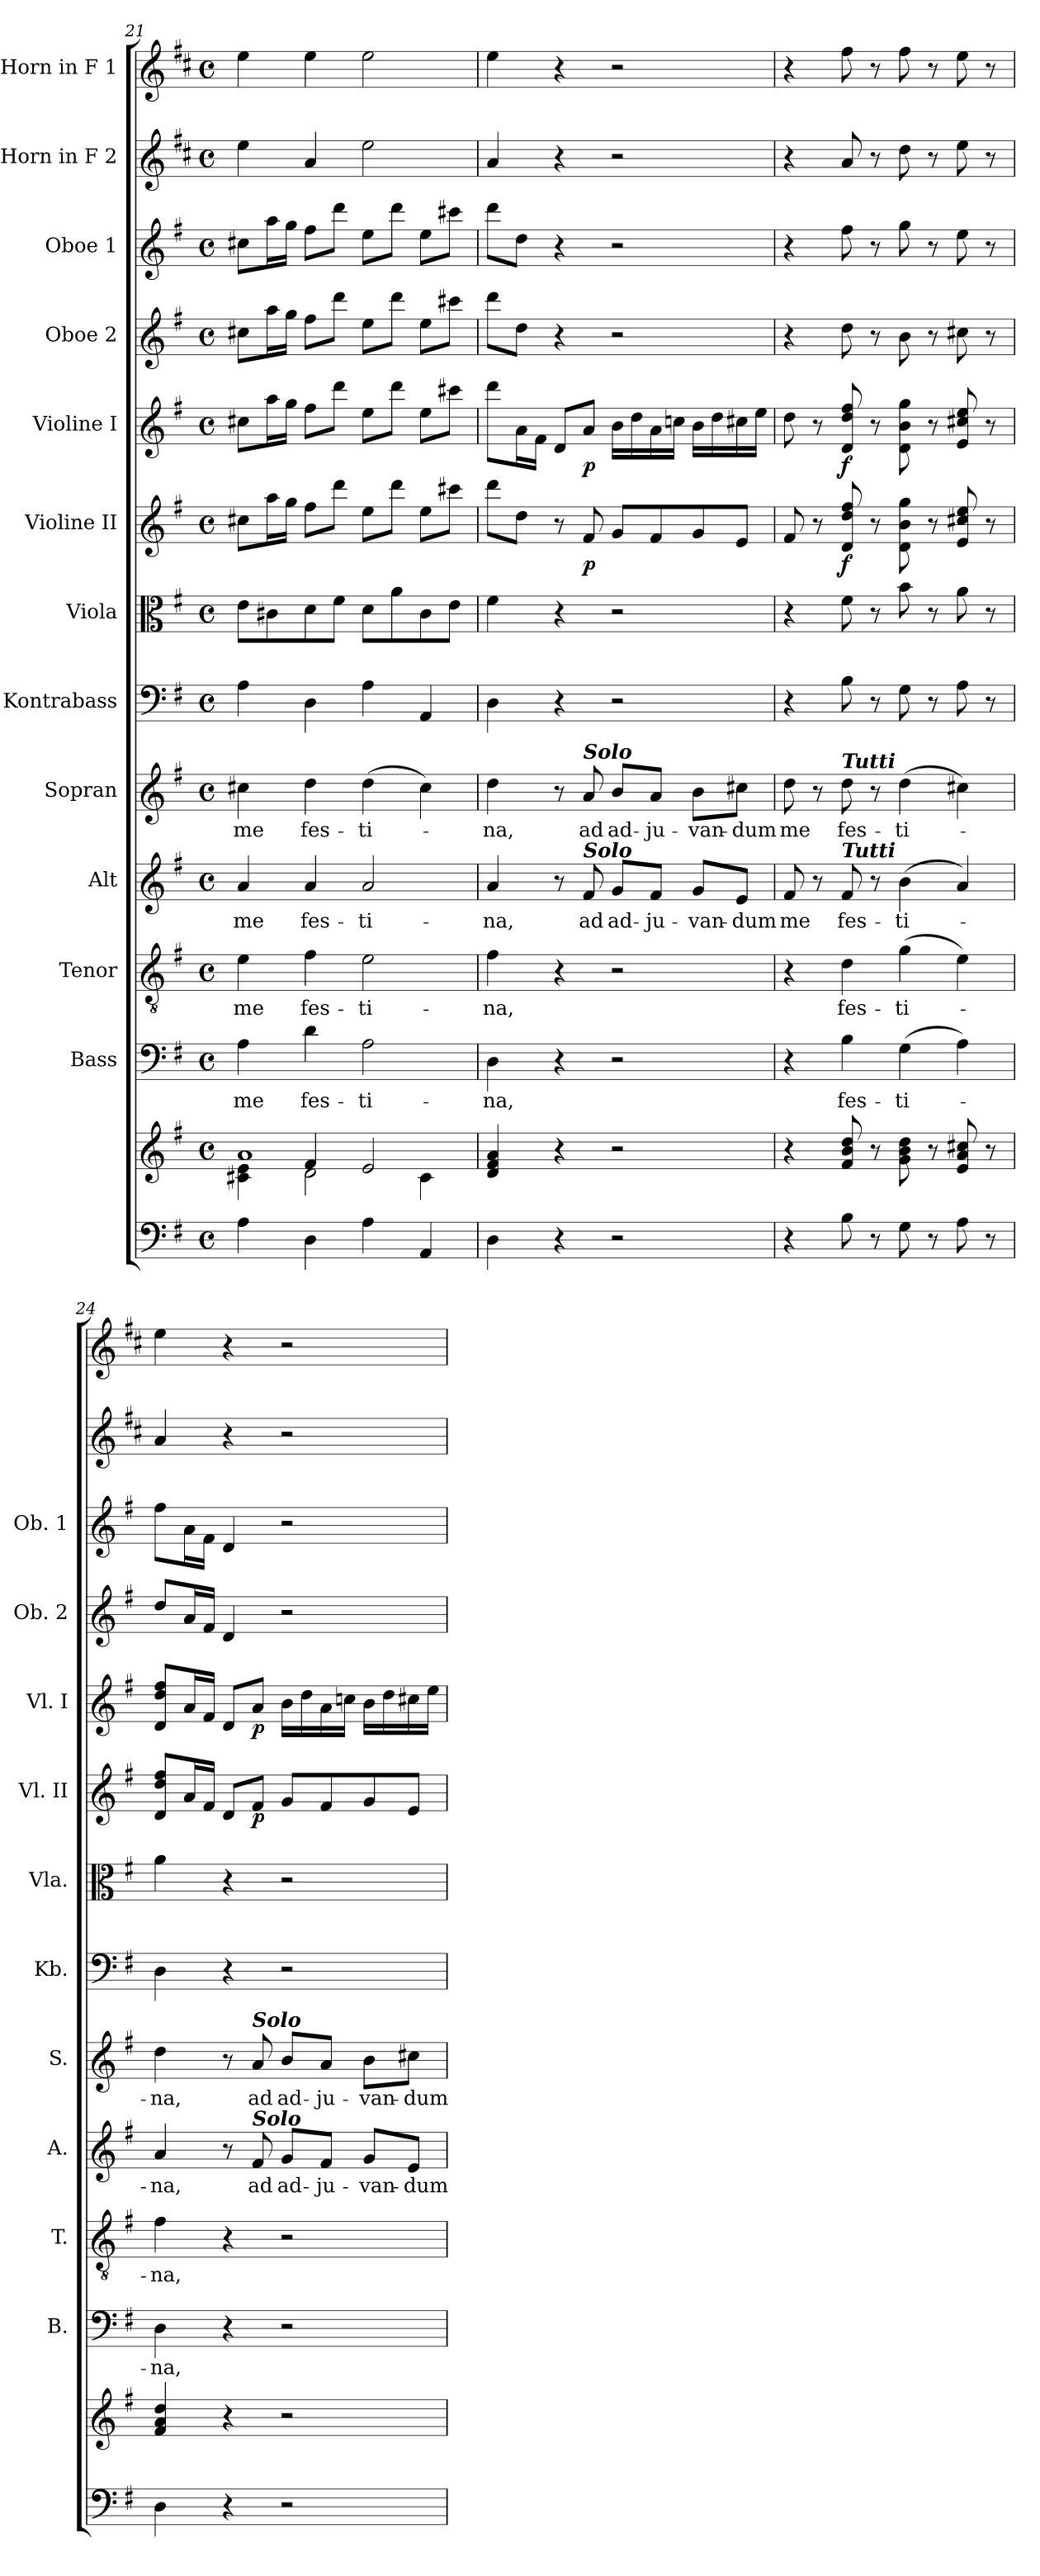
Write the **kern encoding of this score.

**kern	**kern	**kern	**text	**kern	**text	**kern	**text	**kern	**text	**kern	**kern	**kern	**dynam	**kern	**dynam	**kern	**kern	**kern	**kern
*part13	*part13	*part12	*part12	*part11	*part11	*part10	*part10	*part9	*part9	*part8	*part7	*part6	*part6	*part5	*part5	*part4	*part3	*part2	*part1
*staff14	*staff13	*staff12	*staff12	*staff11	*staff11	*staff10	*staff10	*staff9	*staff9	*staff8	*staff7	*staff6	*staff6	*staff5	*staff5	*staff4	*staff3	*staff2	*staff1
*	*	*I"Bass	*	*I"Tenor	*	*I"Alt	*	*I"Sopran	*	*I"Kontrabass	*I"Viola	*I"Violine II	*	*I"Violine I	*	*I"Oboe 2	*I"Oboe 1	*I"Horn in F 2	*I"Horn in F 1
*	*	*I'B.	*	*I'T.	*	*I'A.	*	*I'S.	*	*I'Kb.	*I'Vla.	*I'Vl. II	*	*I'Vl. I	*	*I'Ob. 2	*I'Ob. 1	*	*
*clefF4	*clefG2	*clefF4	*	*clefGv2	*	*clefG2	*	*clefG2	*	*clefF4	*clefC3	*clefG2	*	*clefG2	*	*clefG2	*clefG2	*clefG2	*clefG2
*	*	*	*	*	*	*	*	*	*	*ITrd7c12	*	*	*	*	*	*	*	*ITrd4c7	*ITrd4c7
*k[f#]	*k[f#]	*k[f#]	*	*k[f#]	*	*k[f#]	*	*k[f#]	*	*k[f#]	*k[f#]	*k[f#]	*	*k[f#]	*	*k[f#]	*k[f#]	*k[f#]	*k[f#]
*G:	*G:	*G:	*	*G:	*	*G:	*	*G:	*	*G:	*G:	*G:	*	*G:	*	*G:	*G:	*G:	*G:
*M4/4	*M4/4	*M4/4	*	*M4/4	*	*M4/4	*	*M4/4	*	*M4/4	*M4/4	*M4/4	*	*M4/4	*	*M4/4	*M4/4	*M4/4	*M4/4
*met(c)	*met(c)	*met(c)	*	*met(c)	*	*met(c)	*	*met(c)	*	*met(c)	*met(c)	*met(c)	*	*met(c)	*	*met(c)	*met(c)	*met(c)	*met(c)
=21	=21	=21	=21	=21	=21	=21	=21	=21	=21	=21	=21	=21	=21	=21	=21	=21	=21	=21	=21
*	*^	*	*	*	*	*	*	*	*	*	*	*	*	*	*	*	*	*	*
*	*	*^	*	*	*	*	*	*	*	*	*	*	*	*	*	*	*	*	*	*
!	!	!	!	!	!LO:LY:b	!	!LO:LY:b	!	!LO:LY:b	!	!LO:LY:b	!	!	!	!	!	!	!	!	!	!
4A\	1a	4c#X\ 4e\	4ryy	4A\	me	4e\	me	4a/	me	4cc#X\	me	4AA\	8e\L	8cc#X\L	.	8cc#X\L	.	8cc#X\L	8cc#X\L	4a\	4a\
.	.	.	.	.	.	.	.	.	.	.	.	.	8c#X\	16aa\L	.	16aa\L	.	16aa\L	16aa\L	.	.
.	.	.	.	.	.	.	.	.	.	.	.	.	.	16gg\JJ	.	16gg\JJ	.	16gg\JJ	16gg\JJ	.	.
!	!	!	!	!	!LO:LY:b	!	!LO:LY:b	!	!LO:LY:b	!	!LO:LY:b	!	!	!	!	!	!	!	!	!	!
4D\	.	2d\	4f#/	4d\	fes-	4f#\	fes-	4a/	fes-	4dd\	fes-	4DD\	8d\	8ff#\L	.	8ff#\L	.	8ff#\L	8ff#\L	4d/	4a\
.	.	.	.	.	.	.	.	.	.	.	.	.	8f#\J	8ddd\J	.	8ddd\J	.	8ddd\J	8ddd\J	.	.
!	!	!	!	!	!LO:LY:b	!	!LO:LY:b	!	!LO:LY:b	!	!LO:LY:b	!	!	!	!	!	!	!	!	!	!
4A\	.	.	2e/	2A\	-ti-	2e\	-ti-	2a/	-ti-	(>4dd\	-ti-	4AA\	8d\L	8ee\L	.	8ee\L	.	8ee\L	8ee\L	2a\	2a\
.	.	.	.	.	.	.	.	.	.	.	.	.	8a\	8ddd\J	.	8ddd\J	.	8ddd\J	8ddd\J	.	.
4AA/	.	4c#\	.	.	.	.	.	.	.	4cc#\)	.	4AAA/	8c#\	8ee\L	.	8ee\L	.	8ee\L	8ee\L	.	.
.	.	.	.	.	.	.	.	.	.	.	.	.	8e\J	8ccc#X\J	.	8ccc#X\J	.	8ccc#X\J	8ccc#X\J	.	.
*	*v	*v	*v	*	*	*	*	*	*	*	*	*	*	*	*	*	*	*	*	*	*
!!LO:PB:g=z
=22	=22	=22	=22	=22	=22	=22	=22	=22	=22	=22	=22	=22	=22	=22	=22	=22	=22	=22	=22
!	!	!	!LO:LY:b	!	!LO:LY:b	!	!LO:LY:b	!	!LO:LY:b	!	!	!	!	!	!	!	!	!	!
4D\	4d/ 4f#/ 4a/	4D\	-na,	4f#\	-na,	4a/	-na,	4dd\	-na,	4DD\	4f#\	8ddd\L	.	8ddd\L	.	8ddd\L	8ddd\L	4d/	4a\
.	.	.	.	.	.	.	.	.	.	.	.	8dd\J	.	16a\L	.	8dd\J	8dd\J	.	.
.	.	.	.	.	.	.	.	.	.	.	.	.	.	16f#\JJ	.	.	.	.	.
4r	4r	4r	.	4r	.	8r	.	8r	.	4r	4r	8r	.	8d/L	.	4r	4r	4r	4r
!	!	!	!	!	!	!	!	!LO:TX:a:Bi:t=Solo	!	!	!	!	!	!	!	!	!	!	!
!	!	!	!	!	!	!LO:TX:a:Bi:t=Solo	!	!	!	!	!	!	!	!	!	!	!	!	!
!	!	!	!	!	!	!	!LO:LY:b	!	!LO:LY:b	!	!	!	!LO:DY:b	!	!LO:DY:b	!	!	!	!
.	.	.	.	.	.	8f#/	ad	8a/	ad	.	.	8f#/	p	8a/J	p	.	.	.	.
!	!	!	!	!	!	!	!LO:LY:b	!	!LO:LY:b	!	!	!	!	!	!	!	!	!	!
2r	2r	2r	.	2r	.	8g/L	ad-	8b/L	ad-	2r	2r	8g/L	.	16b\LL	.	2r	2r	2r	2r
.	.	.	.	.	.	.	.	.	.	.	.	.	.	16dd\	.	.	.	.	.
!	!	!	!	!	!	!	!LO:LY:b	!	!LO:LY:b	!	!	!	!	!	!	!	!	!	!
.	.	.	.	.	.	8f#/J	-ju-	8a/J	-ju-	.	.	8f#/	.	16a\	.	.	.	.	.
.	.	.	.	.	.	.	.	.	.	.	.	.	.	16ccn\JJ	.	.	.	.	.
!	!	!	!	!	!	!	!LO:LY:b	!	!LO:LY:b	!	!	!	!	!	!	!	!	!	!
.	.	.	.	.	.	8g/L	-van-	8b\L	-van-	.	.	8g/	.	16b\LL	.	.	.	.	.
.	.	.	.	.	.	.	.	.	.	.	.	.	.	16dd\	.	.	.	.	.
!	!	!	!	!	!	!	!LO:LY:b	!	!LO:LY:b	!	!	!	!	!	!	!	!	!	!
.	.	.	.	.	.	8e/J	-dum	8cc#X\J	-dum	.	.	8e/J	.	16cc#X\	.	.	.	.	.
.	.	.	.	.	.	.	.	.	.	.	.	.	.	16ee\JJ	.	.	.	.	.
=23	=23	=23	=23	=23	=23	=23	=23	=23	=23	=23	=23	=23	=23	=23	=23	=23	=23	=23	=23
!	!	!	!	!	!	!	!LO:LY:b	!	!LO:LY:b	!	!	!	!	!	!	!	!	!	!
4r	4r	4r	.	4r	.	8f#/	me	8dd\	me	4r	4r	8f#/	.	8dd\	.	4r	4r	4r	4r
.	.	.	.	.	.	8r	.	8r	.	.	.	8r	.	8r	.	.	.	.	.
!	!	!	!	!	!	!	!	!LO:TX:a:Bi:t=Tutti	!	!	!	!	!	!	!	!	!	!	!
!	!	!	!	!	!	!LO:TX:a:Bi:t=Tutti	!	!	!	!	!	!	!	!	!	!	!	!	!
!	!	!	!LO:LY:b	!	!LO:LY:b	!	!LO:LY:b	!	!LO:LY:b	!	!	!	!LO:DY:b	!	!LO:DY:b	!	!	!	!
8B\	8f#/ 8b/ 8dd/	4B\	fes-	4d\	fes-	8f#/	fes-	8dd\	fes-	8BB\	8f#\	8d/ 8dd/ 8ff#/	f	8d/ 8dd/ 8ff#/	f	8dd\	8ff#\	8d/	8b\
8r	8r	.	.	.	.	8r	.	8r	.	8r	8r	8r	.	8r	.	8r	8r	8r	8r
!	!	!	!LO:LY:b	!	!LO:LY:b	!	!LO:LY:b	!	!LO:LY:b	!	!	!	!	!	!	!	!	!	!
8G\	8g\ 8b\ 8dd\	(>4G\	-ti-	(>4g\	-ti-	(>4b\	-ti-	(>4dd\	-ti-	8GG\	8b\	8d\ 8b\ 8gg\	.	8d\ 8b\ 8gg\	.	8b\	8gg\	8g\	8b\
8r	8r	.	.	.	.	.	.	.	.	8r	8r	8r	.	8r	.	8r	8r	8r	8r
8A\	8e/ 8a/ 8cc#X/	4A\)	.	4e\)	.	4a/)	.	4cc#X\)	.	8AA\	8a\	8e/ 8cc#X/ 8ee/	.	8e/ 8cc#X/ 8ee/	.	8cc#X\	8ee\	8a\	8a\
8r	8r	.	.	.	.	.	.	.	.	8r	8r	8r	.	8r	.	8r	8r	8r	8r
=24	=24	=24	=24	=24	=24	=24	=24	=24	=24	=24	=24	=24	=24	=24	=24	=24	=24	=24	=24
!	!	!	!LO:LY:b	!	!LO:LY:b	!	!LO:LY:b	!	!LO:LY:b	!	!	!	!	!	!	!	!	!	!
4D\	4f#/ 4a/ 4dd/	4D\	-na,	4f#\	-na,	4a/	-na,	4dd\	-na,	4DD\	4a\	8d/ 8dd/ 8ff#/L	.	8d/ 8dd/ 8ff#/L	.	8dd/L	8ff#\L	4d/	4a\
.	.	.	.	.	.	.	.	.	.	.	.	16a/L	.	16a/L	.	16a/L	16a\L	.	.
.	.	.	.	.	.	.	.	.	.	.	.	16f#/JJ	.	16f#/JJ	.	16f#/JJ	16f#\JJ	.	.
4r	4r	4r	.	4r	.	8r	.	8r	.	4r	4r	8d/L	.	8d/L	.	4d/	4d/	4r	4r
!	!	!	!	!	!	!	!	!LO:TX:a:Bi:t=Solo	!	!	!	!	!	!	!	!	!	!	!
!	!	!	!	!	!	!LO:TX:a:Bi:t=Solo	!	!	!	!	!	!	!	!	!	!	!	!	!
!	!	!	!	!	!	!	!LO:LY:b	!	!LO:LY:b	!	!	!	!LO:DY:b	!	!LO:DY:b	!	!	!	!
.	.	.	.	.	.	8f#/	ad	8a/	ad	.	.	8f#/J	p	8a/J	p	.	.	.	.
!	!	!	!	!	!	!	!LO:LY:b	!	!LO:LY:b	!	!	!	!	!	!	!	!	!	!
2r	2r	2r	.	2r	.	8g/L	ad-	8b/L	ad-	2r	2r	8g/L	.	16b\LL	.	2r	2r	2r	2r
.	.	.	.	.	.	.	.	.	.	.	.	.	.	16dd\	.	.	.	.	.
!	!	!	!	!	!	!	!LO:LY:b	!	!LO:LY:b	!	!	!	!	!	!	!	!	!	!
.	.	.	.	.	.	8f#/J	-ju-	8a/J	-ju-	.	.	8f#/	.	16a\	.	.	.	.	.
.	.	.	.	.	.	.	.	.	.	.	.	.	.	16ccn\JJ	.	.	.	.	.
!	!	!	!	!	!	!	!LO:LY:b	!	!LO:LY:b	!	!	!	!	!	!	!	!	!	!
.	.	.	.	.	.	8g/L	-van-	8b\L	-van-	.	.	8g/	.	16b\LL	.	.	.	.	.
.	.	.	.	.	.	.	.	.	.	.	.	.	.	16dd\	.	.	.	.	.
!	!	!	!	!	!	!	!LO:LY:b	!	!LO:LY:b	!	!	!	!	!	!	!	!	!	!
.	.	.	.	.	.	8e/J	-dum	8cc#X\J	-dum	.	.	8e/J	.	16cc#X\	.	.	.	.	.
.	.	.	.	.	.	.	.	.	.	.	.	.	.	16ee\JJ	.	.	.	.	.
=	=	=	=	=	=	=	=	=	=	=	=	=	=	=	=	=	=	=	=
*-	*-	*-	*-	*-	*-	*-	*-	*-	*-	*-	*-	*-	*-	*-	*-	*-	*-	*-	*-
